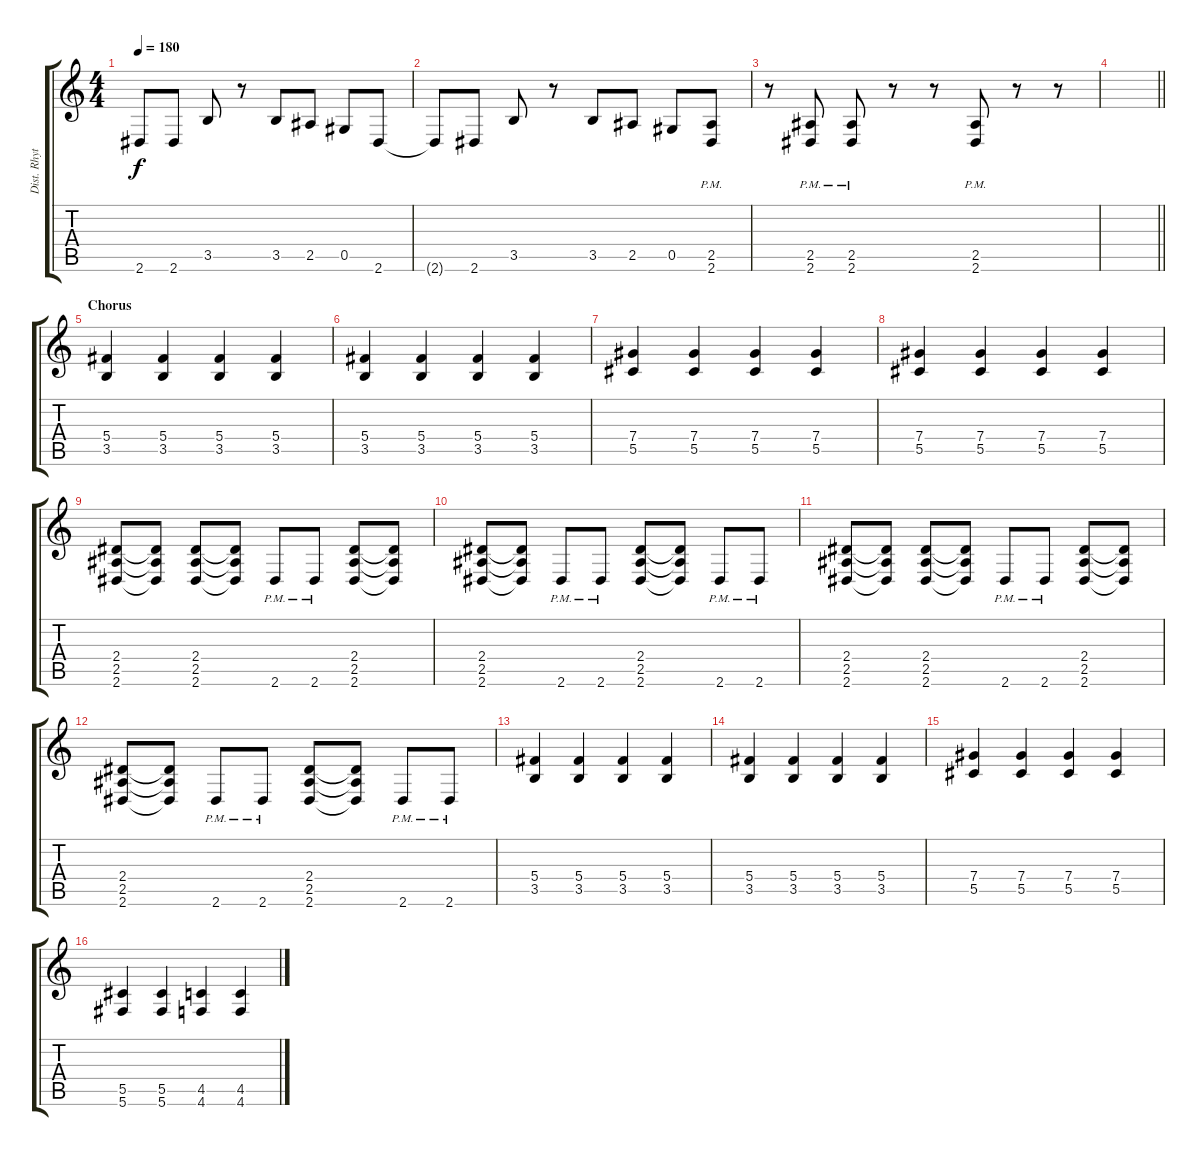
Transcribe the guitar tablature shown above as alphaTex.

\track ("Dist. Rhytm Guitar [L]" "Dist. Rhyt") {instrument distortionguitar}
\staff {score tabs}
\tuning (Eb4 Bb3 Gb3 Db3 Ab2 Db2) {hide}
\ts (4 4)
\tempo 180
\clef g2
\ks c
2.6{t}.8{dy f} 2.6.8 3.5.8 r.8 3.5.8 2.5.8 0.5.8 2.6.8 |
2.6{t}.8 2.6.8 3.5.8 r.8 3.5.8 2.5.8 0.5.8 (2.5{pm} 2.6{pm}).8 |
r.8 (2.5{pm} 2.6{pm}).8 (2.5{pm} 2.6{pm}).8 r.8 r.8 (2.5{pm} 2.6{pm}).8 r.8 r.8 |
\barLineRight lightlight
|
\section ("" "Chorus")
(5.4 3.5).4 (5.4 3.5).4 (5.4 3.5).4 (5.4 3.5).4 |
(5.4 3.5).4 (5.4 3.5).4 (5.4 3.5).4 (5.4 3.5).4 |
(7.4 5.5).4 (7.4 5.5).4 (7.4 5.5).4 (7.4 5.5).4 |
(7.4 5.5).4 (7.4 5.5).4 (7.4 5.5).4 (7.4 5.5).4 |
(2.4 2.5 2.6).8 (2.4{t} 2.5{t} 2.6{t}).8 (2.4 2.5 2.6).8 (2.4{t} 2.5{t} 2.6{t}).8 2.6{pm}.8 2.6{pm}.8 (2.4 2.5 2.6).8 (2.4{t} 2.5{t} 2.6{t}).8 |
(2.4 2.5 2.6).8 (2.4{t} 2.5{t} 2.6{t}).8 2.6{pm}.8 2.6{pm}.8 (2.4 2.5 2.6).8 (2.4{t} 2.5{t} 2.6{t}).8 2.6{pm}.8 2.6{pm}.8 |
(2.4 2.5 2.6).8 (2.4{t} 2.5{t} 2.6{t}).8 (2.4 2.5 2.6).8 (2.4{t} 2.5{t} 2.6{t}).8 2.6{pm}.8 2.6{pm}.8 (2.4 2.5 2.6).8 (2.4{t} 2.5{t} 2.6{t}).8 |
(2.4 2.5 2.6).8 (2.4{t} 2.5{t} 2.6{t}).8 2.6{pm}.8 2.6{pm}.8 (2.4 2.5 2.6).8 (2.4{t} 2.5{t} 2.6{t}).8 2.6{pm}.8 2.6{pm}.8 |
(5.4 3.5).4 (5.4 3.5).4 (5.4 3.5).4 (5.4 3.5).4 |
(5.4 3.5).4 (5.4 3.5).4 (5.4 3.5).4 (5.4 3.5).4 |
(7.4 5.5).4 (7.4 5.5).4 (7.4 5.5).4 (7.4 5.5).4 |
(5.5 5.6).4 (5.5 5.6).4 (4.5 4.6).4 (4.5 4.6).4
